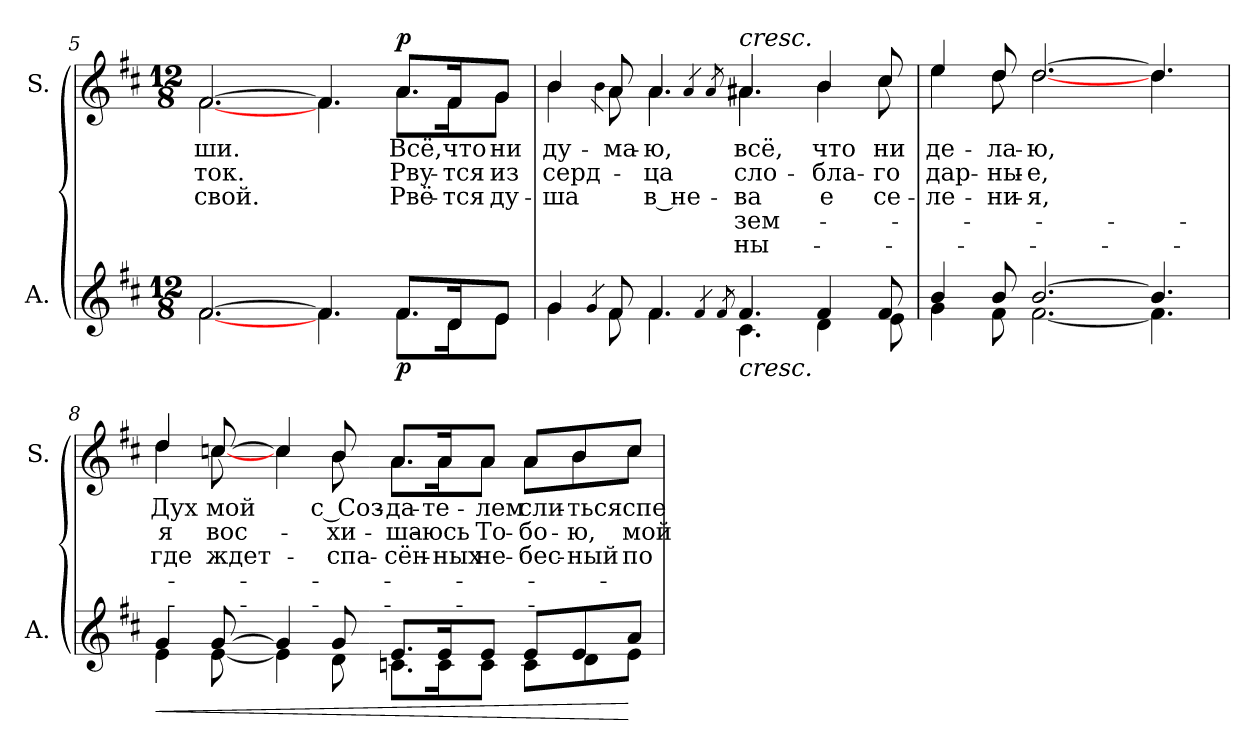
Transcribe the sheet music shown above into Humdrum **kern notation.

**kern	**dynam	**kern	**text	**text	**text	**text	**text	**dynam
*part2	*part2	*part1	*part1	*part1	*part1	*part1	*part1	*part1
*staff2	*staff2	*staff1	*staff1	*staff1	*staff1	*staff1	*staff1	*staff1
*I"A.	*	*I"S.	*	*	*	*	*	*
*I'A.	*	*I'S.	*	*	*	*	*	*
*clefG2	*	*clefG2	*	*	*	*	*	*
*k[f#c#]	*	*k[f#c#]	*	*	*	*	*	*
*D:	*	*D:	*	*	*	*	*	*
*M12/8	*	*M12/8	*	*	*	*	*	*
=5	=5	=5	=5	=5	=5	=5	=5	=5
*^	*	*^	*	*	*	*	*	*
!	!	!	!	!	!LO:LY:b:color=#000000	!LO:LY:b:color=#000000	!LO:LY:b:color=#000000	!	!	!
[>2.f#i/	[<2.f#i\	.	[>2.f#i/	[<2.f#i\	ши.	ток.	свой.	.	.	.
4.f#i/]	4.f#i\	.	4.f#i/]	4.f#i\	.	.	.	.	.	.
!	!	!	!	!	!LO:LY:b:color=#000000	!LO:LY:b:color=#000000	!LO:LY:b:color=#000000	!	!	!
8.f#i/L	8.f#i\L	p	8.ai/L	8.ai\L	Всё,	Рву-	Рвё-	.	.	p
!	!	!	!	!	!LO:LY:b:color=#000000	!LO:LY:b:color=#000000	!LO:LY:b:color=#000000	!	!	!
16di/K	16di\K	.	16f#i/K	16f#i\K	-что	тся	тся	.	.	.
!	!	!	!	!	!LO:LY:b:color=#000000	!LO:LY:b:color=#000000	!LO:LY:b:color=#000000	!	!	!
8ei/J	8ei\J	.	8gi/J	8gi\J	ни	из	ду-	.	.	.
=6	=6	=6	=6	=6	=6	=6	=6	=6	=6	=6
!	!	!	!	!	!LO:LY:b:color=#000000	!LO:LY:b:color=#000000	!LO:LY:b:color=#000000	!	!	!
4gi/	4gi\	.	4bi/	4bi\	-ду-	-серд-	-ша	.	.	.
4qgi/	.	.	4qbi\	.	.	.	.	.	.	.
!	!	!	!	!	!LO:LY:b:color=#000000	!	!	!	!	!
8f#i/	8f#i\	.	8ai/	8ai\	ма-	.	.	.	.	.
!	!	!	!	!	!LO:LY:b:color=#000000	!LO:LY:b:color=#000000	!LO:LY:b:color=#000000	!	!	!
4.f#i/	4.f#i\	.	4.ai/	4.ai\	-ю,	ца	в не-	.	.	.
4qf#i/	.	.	4qai/	.	.	.	.	.	.	.
8qf#i/	.	.	8qai/	.	.	.	.	.	.	.
!	!	!	!LO:TX:a:i:t=cresc.	!	!	!	!	!	!	!
!LO:TX:b:i:t=cresc.	!	!	!	!	!	!	!	!	!	!
!	!	!	!	!	!LO:LY:b:color=#000000	!LO:LY:b:color=#000000	!LO:LY:b:color=#000000	!LO:LY:b:color=#000000	!LO:LY:b:color=#000000	!
4.f#i/	4.c#i\	.	4.a#Xi/	4.a#i\	-всё,	сло-	ва	зем-	ны-	.
!	!	!	!	!	!LO:LY:b:color=#000000	!LO:LY:b:color=#000000	!LO:LY:b:color=#000000	!	!	!
4f#i/	4di\	.	4bi/	4bi\	-что	бла-	е	.	.	.
!	!	!	!	!	!LO:LY:b:color=#000000	!LO:LY:b:color=#000000	!LO:LY:b:color=#000000	!	!	!
8f#i/	8ei\	.	8cc#i/	8cc#i\	ни	го	се-	.	.	.
=7	=7	=7	=7	=7	=7	=7	=7	=7	=7	=7
!	!	!	!	!	!LO:LY:b:color=#000000	!LO:LY:b:color=#000000	!LO:LY:b:color=#000000	!	!	!
4bi/	4gi\	.	4eei/	4eei\	-де-	-дар-	-ле-	.	.	.
!	!	!	!	!	!LO:LY:b:color=#000000	!LO:LY:b:color=#000000	!LO:LY:b:color=#000000	!	!	!
8bi/	8f#i\	.	8ddi/	8ddi\	-ла-	-ны-	-ни-	.	.	.
!	!	!	!	!	!LO:LY:b:color=#000000	!LO:LY:b:color=#000000	!LO:LY:b:color=#000000	!	!	!
[>2.bi/	[<2.f#i\	.	[>2.ddi/	[<2.ddi\	-ю,	е,	я,	.	.	.
4.bi/]	4.f#i\]	.	4.ddi/]	4.ddi\	.	.	.	.	.	.
!!LO:LB:g=z	!!
=8	=8	=8	=8	=8	=8	=8	=8	=8	=8	=8
!	!	!LO:HP:b	!	!	!	!	!	!	!	!
!	!	!	!	!	!LO:LY:b:color=#000000	!LO:LY:b:color=#000000	!LO:LY:b:color=#000000	!	!	!
4gi/	4ei\	<	4ddi/	4ddi\	Дух	я	где	.	.	.
!	!	!	!	!	!LO:LY:b:color=#000000	!LO:LY:b:color=#000000	!LO:LY:b:color=#000000	!	!	!
[>8gi/	[<8ei\	.	[>8ccni/	[<8cci\	мой	вос-	ждет-	.	.	.
4gi/]	4ei\]	.	4cci/]	4cci\	.	.	.	.	.	.
!	!	!	!	!	!LO:LY:b:color=#000000	!LO:LY:b:color=#000000	!LO:LY:b:color=#000000	!	!	!
8gi/	8di\	.	8bi/	8bi\	-с Соз-	-хи-	-спа-	.	.	.
!	!	!	!	!	!LO:LY:b:color=#000000	!LO:LY:b:color=#000000	!LO:LY:b:color=#000000	!	!	!
8.ei/L	8.cni\L	.	8.ai/L	8.ai\L	-да-	-ша-	-сён-	.	.	.
!	!	!	!	!	!LO:LY:b:color=#000000	!LO:LY:b:color=#000000	!LO:LY:b:color=#000000	!	!	!
16ei/K	16ci\K	.	16ai/K	16ai\K	-те-	-юсь	ных	.	.	.
!	!	!	!	!	!LO:LY:b:color=#000000	!LO:LY:b:color=#000000	!LO:LY:b:color=#000000	!	!	!
8ei/J	8ci\J	.	8ai/J	8ai\J	лем	То-	не-	.	.	.
!	!	!	!	!	!LO:LY:b:color=#000000	!LO:LY:b:color=#000000	!LO:LY:b:color=#000000	!	!	!
8ei/L	8ci\L	.	8ai/L	8ai\L	-сли-	-бо-	-бес-	.	.	.
!	!	!	!	!	!LO:LY:b:color=#000000	!LO:LY:b:color=#000000	!LO:LY:b:color=#000000	!	!	!
8ei/	8di\	.	8bi/	8bi\	-ться	ю,	ный	.	.	.
!	!	!	!	!	!LO:LY:b:color=#000000	!LO:LY:b:color=#000000	!LO:LY:b:color=#000000	!	!	!
8ai/J	8ei\J	[	8cci/J	8cci\J	спе-	мой	по-	.	.	.
*v	*v	*	*	*	*	*	*	*	*	*
*	*	*v	*v	*	*	*	*	*	*
=	=	=	=	=	=	=	=	=
*-	*-	*-	*-	*-	*-	*-	*-	*-
